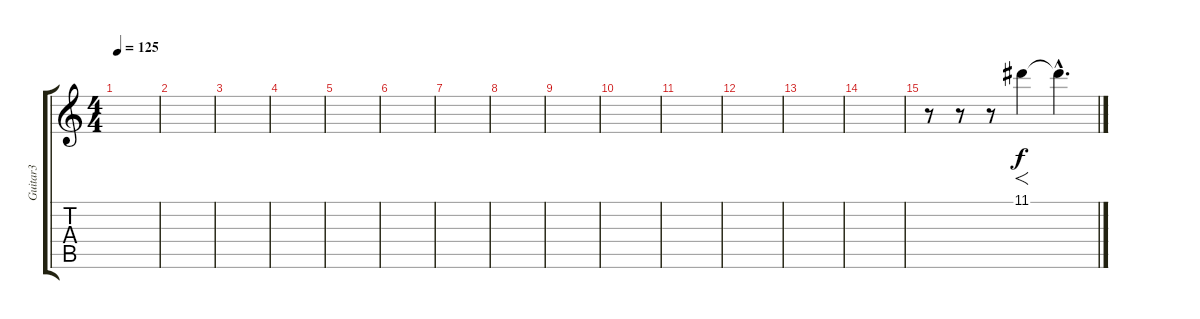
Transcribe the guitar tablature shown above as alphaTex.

\track ("Guitar3" "Guitar3") {instrument overdrivenguitar}
\staff {score tabs}
\tuning (E4 B3 G3 D3 A2 E2) {hide}
\ts (4 4)
\tempo 125
\clef g2
\ks c
|
|
|
|
|
|
|
|
|
|
|
|
|
|
r.8 r.8 r.8 11.1.4{f instrument overdrivenguitar} 11.1{hac t}.4{d}
